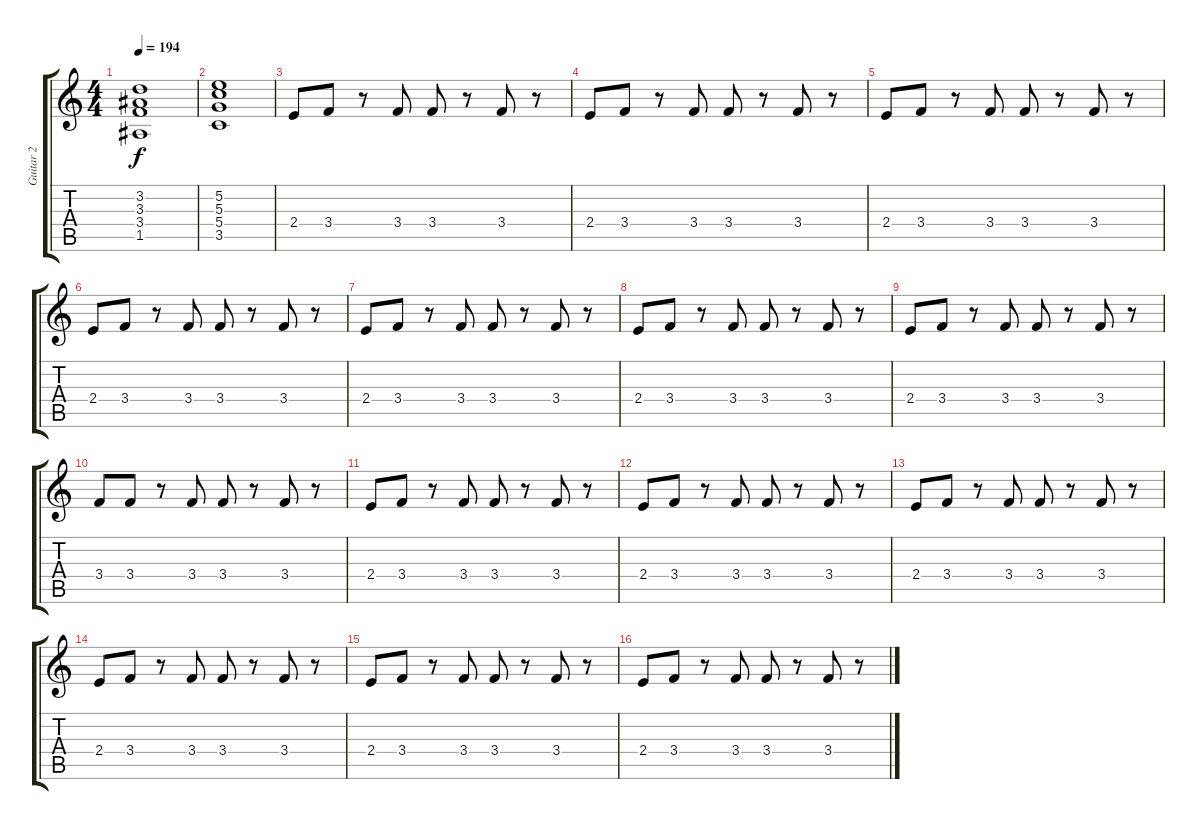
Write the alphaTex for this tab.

\track ("Guitar 2" "Guitar 2") {instrument electricguitarclean}
\staff {score tabs}
\tuning (E4 B3 G3 D3 A2 E2) {hide}
\ts (4 4)
\tempo 194
\clef g2
\ks c
(3.2 3.3 3.4 1.5).1{dy f} |
(5.2 5.3 5.4 3.5).1 |
2.4.8 3.4.8 r.8 3.4.8 3.4.8 r.8 3.4.8 r.8 |
2.4.8 3.4.8 r.8 3.4.8 3.4.8 r.8 3.4.8 r.8 |
2.4.8 3.4.8 r.8 3.4.8 3.4.8 r.8 3.4.8 r.8 |
2.4.8 3.4.8 r.8 3.4.8 3.4.8 r.8 3.4.8 r.8 |
2.4.8 3.4.8 r.8 3.4.8 3.4.8 r.8 3.4.8 r.8 |
2.4.8 3.4.8 r.8 3.4.8 3.4.8 r.8 3.4.8 r.8 |
2.4.8 3.4.8 r.8 3.4.8 3.4.8 r.8 3.4.8 r.8 |
3.4.8 3.4.8 r.8 3.4.8 3.4.8 r.8 3.4.8 r.8 |
2.4.8 3.4.8 r.8 3.4.8 3.4.8 r.8 3.4.8 r.8 |
2.4.8 3.4.8 r.8 3.4.8 3.4.8 r.8 3.4.8 r.8 |
2.4.8 3.4.8 r.8 3.4.8 3.4.8 r.8 3.4.8 r.8 |
2.4.8{volume 0} 3.4.8 r.8 3.4.8 3.4.8 r.8 3.4.8 r.8 |
2.4.8 3.4.8 r.8 3.4.8 3.4.8 r.8 3.4.8 r.8 |
2.4.8 3.4.8 r.8 3.4.8 3.4.8 r.8 3.4.8 r.8
